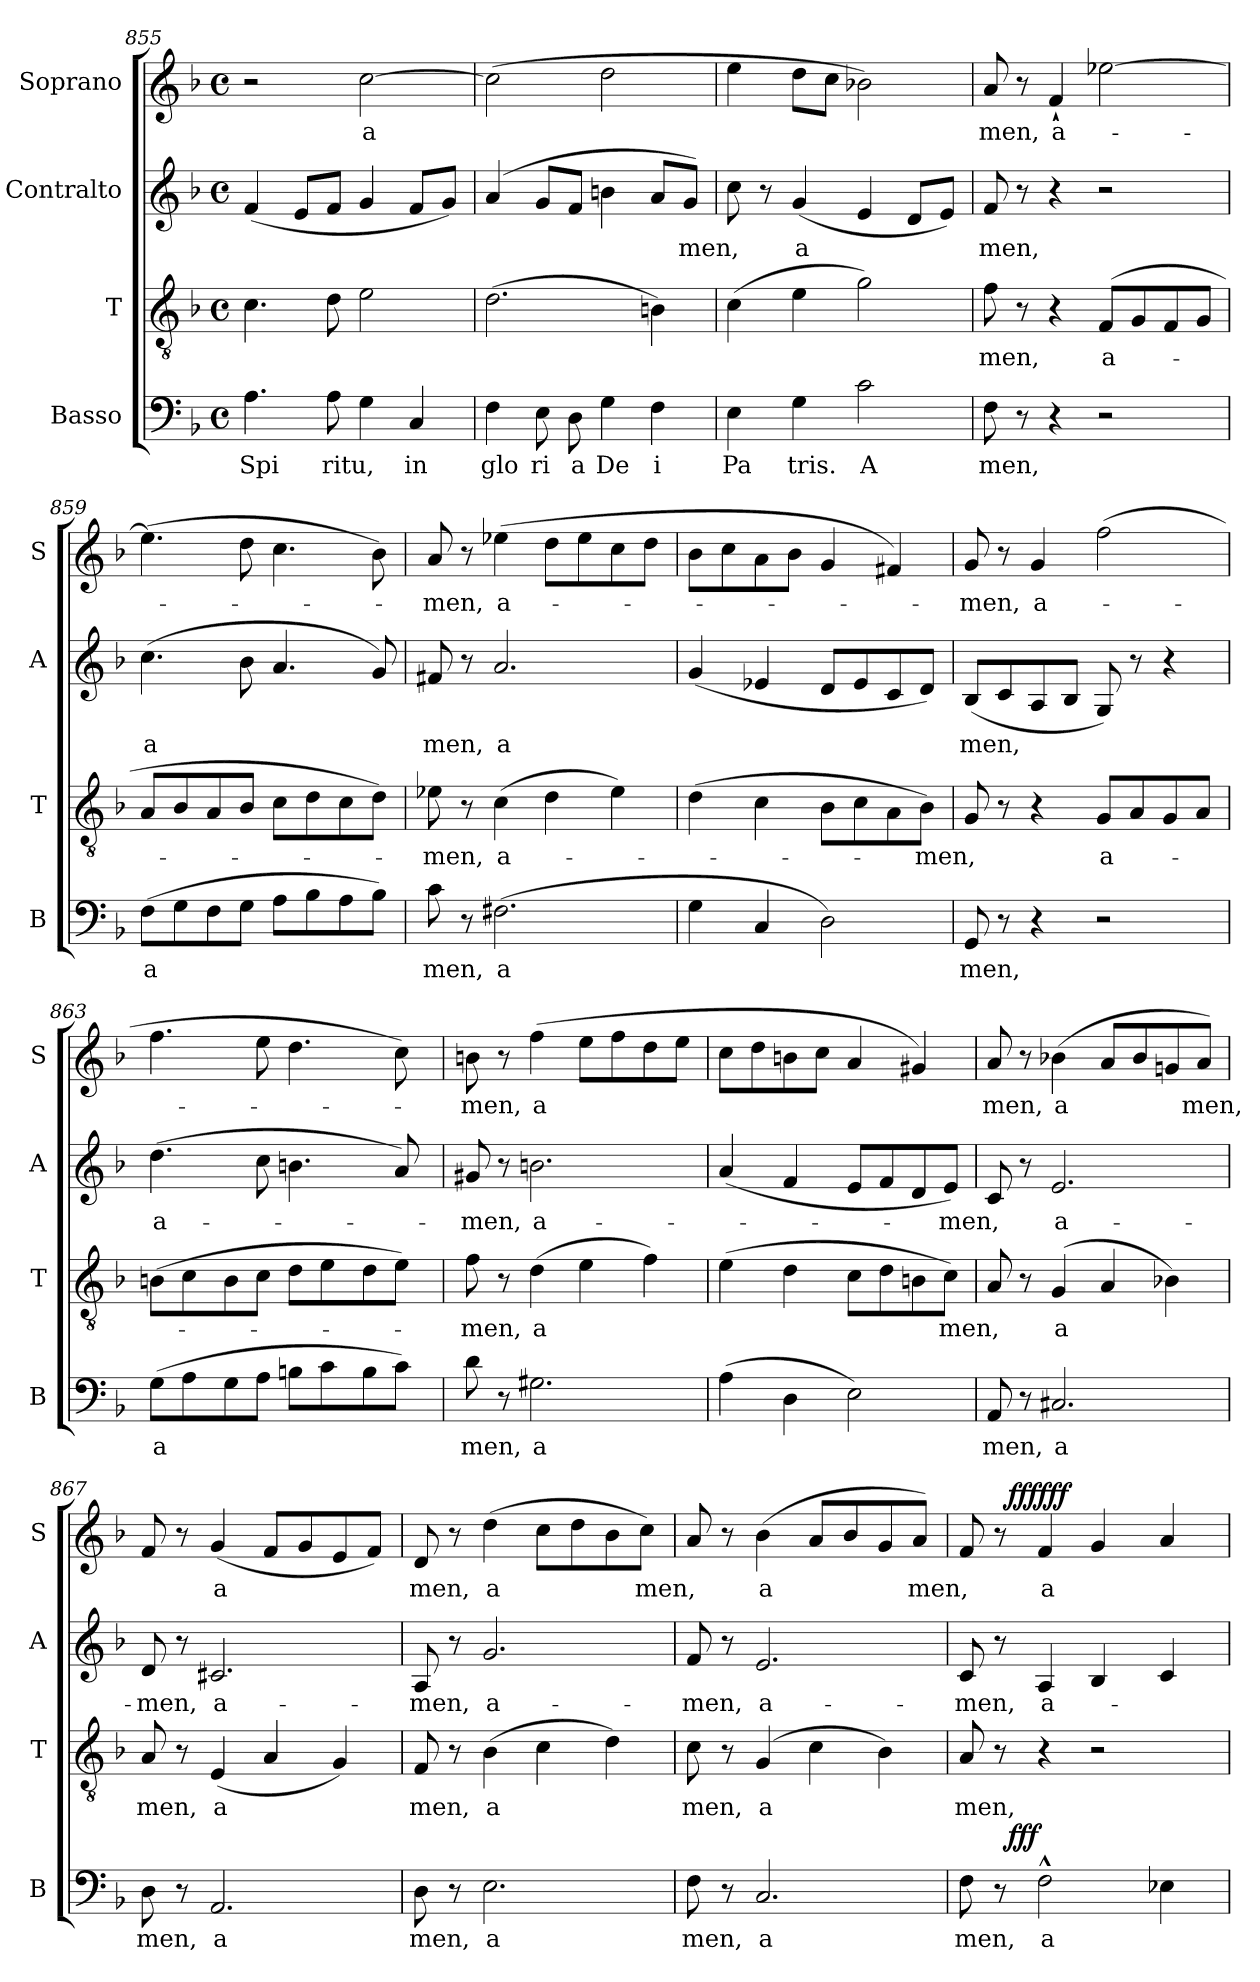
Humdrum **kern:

**kern	**text	**dynam	**kern	**text	**kern	**text	**kern	**text	**dynam
*part4	*part4	*part4	*part3	*part3	*part2	*part2	*part1	*part1	*part1
*staff4	*staff4	*staff4	*staff3	*staff3	*staff2	*staff2	*staff1	*staff1	*staff1
*I"Basso	*	*	*I"T	*	*I"Contralto	*	*I"Soprano	*	*
*I'B	*	*	*I'T	*	*I'A	*	*I'S	*	*
*clefF4	*	*	*clefGv2	*	*clefG2	*	*clefG2	*	*
*k[b-]	*	*	*k[b-]	*	*k[b-]	*	*k[b-]	*	*
*F:	*	*	*F:	*	*F:	*	*F:	*	*
*M4/4	*	*	*M4/4	*	*M4/4	*	*M4/4	*	*
*met(c)	*	*	*met(c)	*	*met(c)	*	*met(c)	*	*
=855	=855	=855	=855	=855	=855	=855	=855	=855	=855
!	!LO:LY:b:cj	!	!	!	!	!	!	!	!
4.A\	Spi	.	4.c\	.	(<4f/	.	2r	.	.
.	.	.	.	.	8e/L	.	.	.	.
!	!LO:LY:b	!	!	!	!	!	!	!	!
8A\	ritu,	.	8d\	.	8f/J	.	.	.	.
!	!	!	!	!	!	!	!	!LO:LY:b:cj	!
4G\	.	.	2e\	.	4g/	.	[>2cc\	a	.
!	!LO:LY:b:cj	!	!	!	!	!	!	!	!
4C/	in	.	.	.	8f/L	.	.	.	.
.	.	.	.	.	8g/J)	.	.	.	.
=856	=856	=856	=856	=856	=856	=856	=856	=856	=856
!	!LO:LY:b:cj	!	!	!	!	!	!	!	!
4F\	glo	.	(>2.d\	.	(>4a/	.	(>2cc\]	.	.
!	!LO:LY:b:cj	!	!	!	!	!	!	!	!
8E\	ri	.	.	.	8g/L	.	.	.	.
!	!LO:LY:b:cj	!	!	!	!	!	!	!	!
8D\	a	.	.	.	8f/J	.	.	.	.
!	!LO:LY:b:cj	!	!	!	!	!	!	!	!
4G\	De	.	.	.	4bn\	.	2dd\	.	.
!	!LO:LY:b:cj	!	!	!	!	!	!	!	!
4F\	i	.	4Bn\)	.	8a/L	.	.	.	.
!	!	!	!	!	!	!LO:LY:b	!	!	!
.	.	.	.	.	8g/J)	men,	.	.	.
=857	=857	=857	=857	=857	=857	=857	=857	=857	=857
!	!LO:LY:b:cj	!	!	!	!	!	!	!	!
4E\	Pa	.	(>4c\	.	8cc\	.	4ee\	.	.
.	.	.	.	.	8r	.	.	.	.
!	!LO:LY:b:cj	!	!	!	!	!LO:LY:b:cj	!	!	!
4G\	tris.	.	4e\	.	(<4g/	a	8dd\L	.	.
.	.	.	.	.	.	.	8cc\J	.	.
!	!LO:LY:b:cj	!	!	!	!	!	!	!	!
2c\	A	.	2g\)	.	4e/	.	2b-X\)	.	.
.	.	.	.	.	8d/L	.	.	.	.
.	.	.	.	.	8e/J)	.	.	.	.
!!LO:LB:g=z
=858	=858	=858	=858	=858	=858	=858	=858	=858	=858
!	!LO:LY:b:cj	!	!	!LO:LY:b:cj	!	!LO:LY:b:cj	!	!LO:LY:b:cj	!
8F\	men,	.	8f\	men,	8f/	men,	8a/	men,	.
8r	.	.	8r	.	8r	.	8r	.	.
!	!	!	!	!	!	!	!	!LO:LY:b:cj	!
4r	.	.	4r	.	4r	.	4f`</	a-	.
!	!	!	!	!LO:LY:b:cj	!	!	!	!	!
2r	.	.	(>8F/L	a-	2r	.	[>2ee-X\	.	.
.	.	.	8G/	.	.	.	.	.	.
.	.	.	8F/	.	.	.	.	.	.
.	.	.	8G/J	.	.	.	.	.	.
=859	=859	=859	=859	=859	=859	=859	=859	=859	=859
!	!LO:LY:b:cj	!	!	!	!	!LO:LY:b:cj	!	!	!
(>8F\L	a	.	8A/L	.	(>4.cc\	a	(>4.ee-\]	.	.
8G\	.	.	8B-/	.	.	.	.	.	.
8F\	.	.	8A/	.	.	.	.	.	.
8G\J	.	.	8B-/J	.	8b-\	.	8dd\	.	.
8A\L	.	.	8c\L	.	4.a/	.	4.cc\	.	.
8B-\	.	.	8d\	.	.	.	.	.	.
8A\	.	.	8c\	.	.	.	.	.	.
8B-\J)	.	.	8d\J)	.	8g/)	.	8b-\)	.	.
=860	=860	=860	=860	=860	=860	=860	=860	=860	=860
!	!LO:LY:b:cj	!	!	!LO:LY:b:cj	!	!LO:LY:b:cj	!	!LO:LY:b:cj	!
8c\	men,	.	8e-X\	-men,	8f#X/	men,	8a/	-men,	.
8r	.	.	8r	.	8r	.	8r	.	.
!	!LO:LY:b:cj	!	!	!LO:LY:b:cj	!	!LO:LY:b:cj	!	!LO:LY:b:cj	!
(>2.F#X\	a	.	(>4c\	a-	2.a/	a	(>4ee-X\	a-	.
.	.	.	4d\	.	.	.	8dd\L	.	.
.	.	.	.	.	.	.	8ee-\	.	.
.	.	.	4e-\)	.	.	.	8cc\	.	.
.	.	.	.	.	.	.	8dd\J	.	.
=861	=861	=861	=861	=861	=861	=861	=861	=861	=861
4G\	.	.	(>4d\	.	(<4g/	.	8b-\L	.	.
.	.	.	.	.	.	.	8cc\	.	.
4C/	.	.	4c\	.	4e-X/	.	8a\	.	.
.	.	.	.	.	.	.	8b-\J	.	.
2D\)	.	.	8B-\L	.	8d/L	.	4g/	.	.
.	.	.	8c\	.	8e-/	.	.	.	.
.	.	.	8A\	.	8c/	.	4f#X/)	.	.
!	!	!	!	!LO:LY:b	!	!	!	!	!
.	.	.	8B-\J)	-men,	8d/J)	.	.	.	.
=862	=862	=862	=862	=862	=862	=862	=862	=862	=862
!	!LO:LY:b:cj	!	!	!	!	!LO:LY:b	!	!LO:LY:b:cj	!
8GG/	men,	.	8G/	.	(<8B-/L	men,	8g/	-men,	.
8r	.	.	8r	.	8c/	.	8r	.	.
!	!	!	!	!	!	!	!	!LO:LY:b:cj	!
4r	.	.	4r	.	8A/	.	4g/	a-	.
.	.	.	.	.	8B-/J	.	.	.	.
!	!	!	!	!LO:LY:b:cj	!	!	!	!	!
2r	.	.	8G/L	a-	8G/)	.	(>2ff\	.	.
.	.	.	8A/	.	8r	.	.	.	.
.	.	.	8G/	.	4r	.	.	.	.
.	.	.	8A/J	.	.	.	.	.	.
!!LO:LB:g=z
=863	=863	=863	=863	=863	=863	=863	=863	=863	=863
!	!LO:LY:b:cj	!	!	!	!	!LO:LY:b:cj	!	!	!
*	*	*	*^	*	*	*	*^	*	*
(>8G\L	a	.	(>8Bn\L	8ryy	.	(>4.dd\	a-	4.ff\	8ryy	.	.
8A\	.	.	8c\	32.ryy	.	.	.	.	32.ryy	.	.
.	.	.	.	2ryy	.	.	.	.	2ryy	.	.
8G\	.	.	8B\	.	.	.	.	.	.	.	.
8A\J	.	.	8c\J	.	.	8cc\	.	8ee\	.	.	.
8Bn\L	.	.	8d\L	.	.	4.bn\	.	4.dd\	.	.	.
8c\	.	.	8e\	.	.	.	.	.	.	.	.
.	.	.	.	4ryy	.	.	.	.	4ryy	.	.
8B\	.	.	8d\	.	.	.	.	.	.	.	.
8c\J)	.	.	8e\J)	.	.	8a/)	.	8cc\)	.	.	.
.	.	.	.	16ryy	.	.	.	.	16ryy	.	.
.	.	.	.	64ryy	.	.	.	.	64ryy	.	.
=864	=864	=864	=864	=864	=864	=864	=864	=864	=864	=864	=864
!	!LO:LY:b:cj	!	!	!	!LO:LY:b:cj	!	!LO:LY:b:cj	!	!	!LO:LY:b:cj	!
*	*	*	*v	*v	*	*	*	*v	*v	*	*
8d\	men,	.	8f\	-men,	8g#X/	-men,	8bn\	-men,	.
8r	.	.	8r	.	8r	.	8r	.	.
!	!LO:LY:b:cj	!	!	!LO:LY:b:cj	!	!LO:LY:b:cj	!	!LO:LY:b:cj	!
2.G#X\	a	.	(>4d\	a	2.bn\	a-	(>4ff\	a	.
.	.	.	4e\	.	.	.	8ee\L	.	.
.	.	.	.	.	.	.	8ff\	.	.
.	.	.	4f\)	.	.	.	8dd\	.	.
.	.	.	.	.	.	.	8ee\J	.	.
=865	=865	=865	=865	=865	=865	=865	=865	=865	=865
(>4A\	.	.	(>4e\	.	(<4a/	.	8cc\L	.	.
.	.	.	.	.	.	.	8dd\	.	.
4D\	.	.	4d\	.	4f/	.	8bn\	.	.
.	.	.	.	.	.	.	8cc\J	.	.
2E\)	.	.	8c\L	.	8e/L	.	4a/	.	.
.	.	.	8d\	.	8f/	.	.	.	.
.	.	.	8Bn\	.	8d/	.	4g#X/)	.	.
!	!	!	!	!LO:LY:b	!	!LO:LY:b	!	!	!
.	.	.	8c\J)	men,	8e/J)	-men,	.	.	.
=866	=866	=866	=866	=866	=866	=866	=866	=866	=866
!	!LO:LY:b:cj	!	!	!	!	!	!	!LO:LY:b:cj	!
8AA/	men,	.	8A/	.	8c/	.	8a/	men,	.
8r	.	.	8r	.	8r	.	8r	.	.
!	!LO:LY:b:cj	!	!	!LO:LY:b:cj	!	!LO:LY:b:cj	!	!LO:LY:b:cj	!
2.C#X/	a	.	(>4G/	a	2.e/	a-	(>4b-X\	a	.
.	.	.	4A/	.	.	.	8a/L	.	.
.	.	.	.	.	.	.	8b-/	.	.
.	.	.	4B-X\)	.	.	.	8gn/	.	.
!	!	!	!	!	!	!	!	!LO:LY:b	!
.	.	.	.	.	.	.	8a/J)	men,	.
=867	=867	=867	=867	=867	=867	=867	=867	=867	=867
!	!LO:LY:b:cj	!	!	!LO:LY:b:cj	!	!LO:LY:b:cj	!	!	!
8D\	men,	.	8A/	men,	8d/	-men,	8f/	.	.
8r	.	.	8r	.	8r	.	8r	.	.
!	!LO:LY:b:cj	!	!	!LO:LY:b:cj	!	!LO:LY:b:cj	!	!LO:LY:b:cj	!
2.AA/	a	.	(<4E/	a	2.c#X/	a-	(<4g/	a	.
.	.	.	4A/	.	.	.	8f/L	.	.
.	.	.	.	.	.	.	8g/	.	.
.	.	.	4G/)	.	.	.	8e/	.	.
.	.	.	.	.	.	.	8f/J)	.	.
!!LO:PB:g=z
=868	=868	=868	=868	=868	=868	=868	=868	=868	=868
!	!LO:LY:b:cj	!	!	!LO:LY:b:cj	!	!LO:LY:b:cj	!	!LO:LY:b:cj	!
8D\	men,	.	8F/	men,	8A/	-men,	8d/	men,	.
8r	.	.	8r	.	8r	.	8r	.	.
!	!LO:LY:b:cj	!	!	!LO:LY:b:cj	!	!LO:LY:b:cj	!	!LO:LY:b:cj	!
2.E\	a	.	(>4B-\	a	2.g/	a-	(>4dd\	a	.
.	.	.	4c\	.	.	.	8cc\L	.	.
.	.	.	.	.	.	.	8dd\	.	.
.	.	.	4d\)	.	.	.	8b-\	.	.
!	!	!	!	!	!	!	!	!LO:LY:b	!
.	.	.	.	.	.	.	8cc\J)	men,	.
=869	=869	=869	=869	=869	=869	=869	=869	=869	=869
!	!LO:LY:b:cj	!	!	!LO:LY:b:cj	!	!LO:LY:b:cj	!	!	!
8F\	men,	.	8c\	men,	8f/	-men,	8a/	.	.
8r	.	.	8r	.	8r	.	8r	.	.
!	!LO:LY:b:cj	!	!	!LO:LY:b:cj	!	!LO:LY:b:cj	!	!LO:LY:b:cj	!
2.C/	a	.	(>4G/	a	2.e/	a-	(>4b-\	a	.
.	.	.	4c\	.	.	.	8a/L	.	.
.	.	.	.	.	.	.	8b-/	.	.
.	.	.	4B-\)	.	.	.	8g/	.	.
!	!	!	!	!	!	!	!	!LO:LY:b	!
.	.	.	.	.	.	.	8a/J)	men,	.
=870	=870	=870	=870	=870	=870	=870	=870	=870	=870
!	!LO:LY:b:cj	!	!	!LO:LY:b:cj	!	!LO:LY:b:cj	!	!	!
*^	*	*	*	*	*	*	*^	*	*
8F\	8ryy	men,	.	8A/	men,	8c/	-men,	8f/	8ryy	.	.
8r	32ryy	.	.	8r	.	8r	.	8r	32ryy	.	.
!	!	!	!LO:DY:a	!	!	!	!	!	!	!	!LO:DY:a
!	!	!	!	!	!	!	!	!	!	!	!LO:DY:n=1:b
.	2ryy	.	fff	.	.	.	.	.	2ryy	.	fff fff
!	!	!LO:LY:b:cj	!	!	!	!	!LO:LY:b:cj	!	!	!LO:LY:b:cj	!
2F^^>\	.	a	.	4r	.	4A/	a-	4f/	.	a	.
.	.	.	.	2r	.	4B-/	.	4g/	.	.	.
.	4ryy	.	.	.	.	.	.	.	4ryy	.	.
4E-X\	.	.	.	.	.	4c/	.	4a/	.	.	.
.	16.ryy	.	.	.	.	.	.	.	16.ryy	.	.
*v	*v	*	*	*	*	*	*	*v	*v	*	*
=	=	=	=	=	=	=	=	=	=
*-	*-	*-	*-	*-	*-	*-	*-	*-	*-
